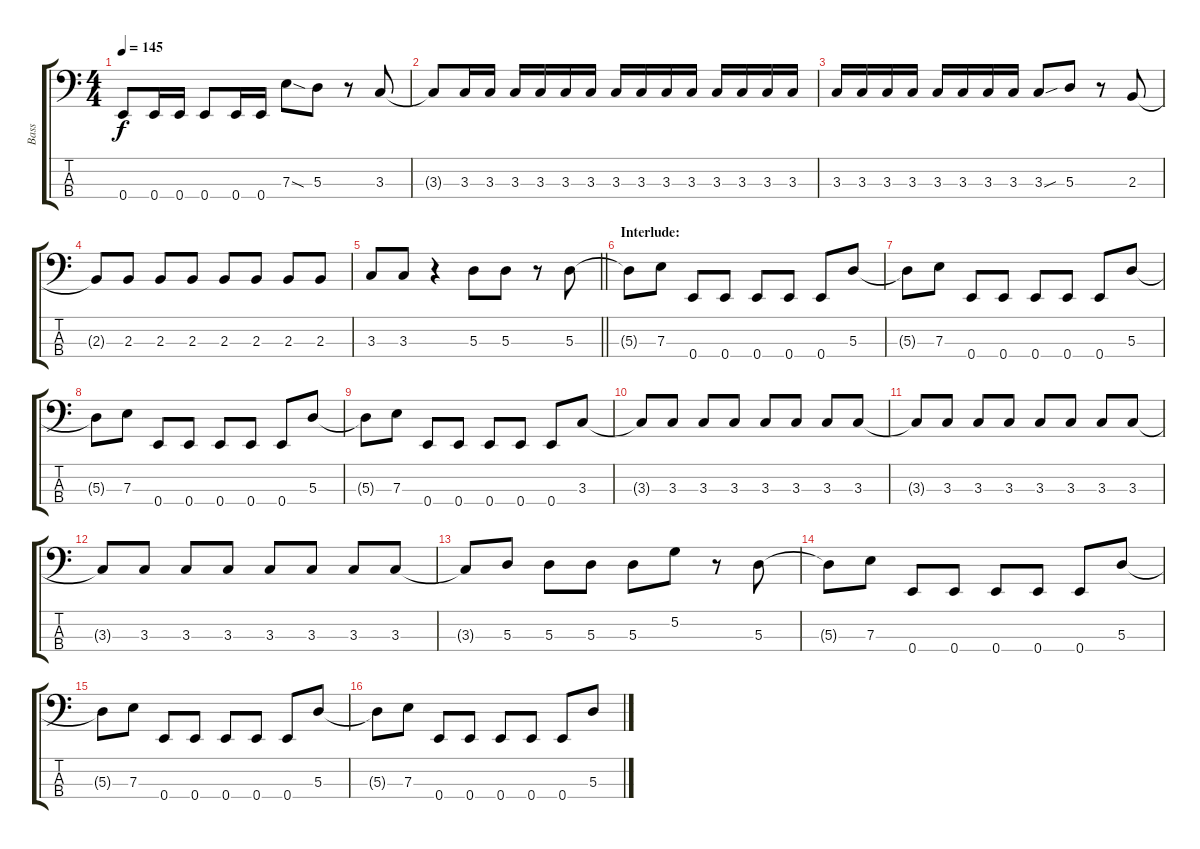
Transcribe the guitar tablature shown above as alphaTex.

\track ("Bass" "Bass") {instrument electricbasspick}
\staff {score tabs}
\tuning (G2 D2 A1 E1) {hide}
\ts (4 4)
\tempo 145
\clef f4
\ks c
0.4.8{dy f} 0.4.16 0.4.16 0.4.8 0.4.16 0.4.16 7.3{sod}.8 5.3.8 r.8 3.3.8 |
3.3{t}.8 3.3.16 3.3.16 3.3.16 3.3.16 3.3.16 3.3.16 3.3.16 3.3.16 3.3.16 3.3.16 3.3.16 3.3.16 3.3.16 3.3.16 |
3.3.16 3.3.16 3.3.16 3.3.16 3.3.16 3.3.16 3.3.16 3.3.16 3.3{sou}.8 5.3.8 r.8 2.3.8 |
2.3{t}.8 2.3.8 2.3.8 2.3.8 2.3.8 2.3.8 2.3.8 2.3.8 |
\barLineRight lightlight
3.3.8 3.3.8 r.4 5.3.8 5.3.8 r.8 5.3.8 |
\section ("" "Interlude:")
5.3{t}.8 7.3.8 0.4.8 0.4.8 0.4.8 0.4.8 0.4.8 5.3.8 |
5.3{t}.8 7.3.8 0.4.8 0.4.8 0.4.8 0.4.8 0.4.8 5.3.8 |
5.3{t}.8 7.3.8 0.4.8 0.4.8 0.4.8 0.4.8 0.4.8 5.3.8 |
5.3{t}.8 7.3.8 0.4.8 0.4.8 0.4.8 0.4.8 0.4.8 3.3.8 |
3.3{t}.8 3.3.8 3.3.8 3.3.8 3.3.8 3.3.8 3.3.8 3.3.8 |
3.3{t}.8 3.3.8 3.3.8 3.3.8 3.3.8 3.3.8 3.3.8 3.3.8 |
3.3{t}.8 3.3.8 3.3.8 3.3.8 3.3.8 3.3.8 3.3.8 3.3.8 |
3.3{t}.8 5.3.8 5.3.8 5.3.8 5.3.8 5.2.8 r.8 5.3.8 |
5.3{t}.8 7.3.8 0.4.8 0.4.8 0.4.8 0.4.8 0.4.8 5.3.8 |
5.3{t}.8 7.3.8 0.4.8 0.4.8 0.4.8 0.4.8 0.4.8 5.3.8 |
5.3{t}.8 7.3.8 0.4.8 0.4.8 0.4.8 0.4.8 0.4.8 5.3.8
